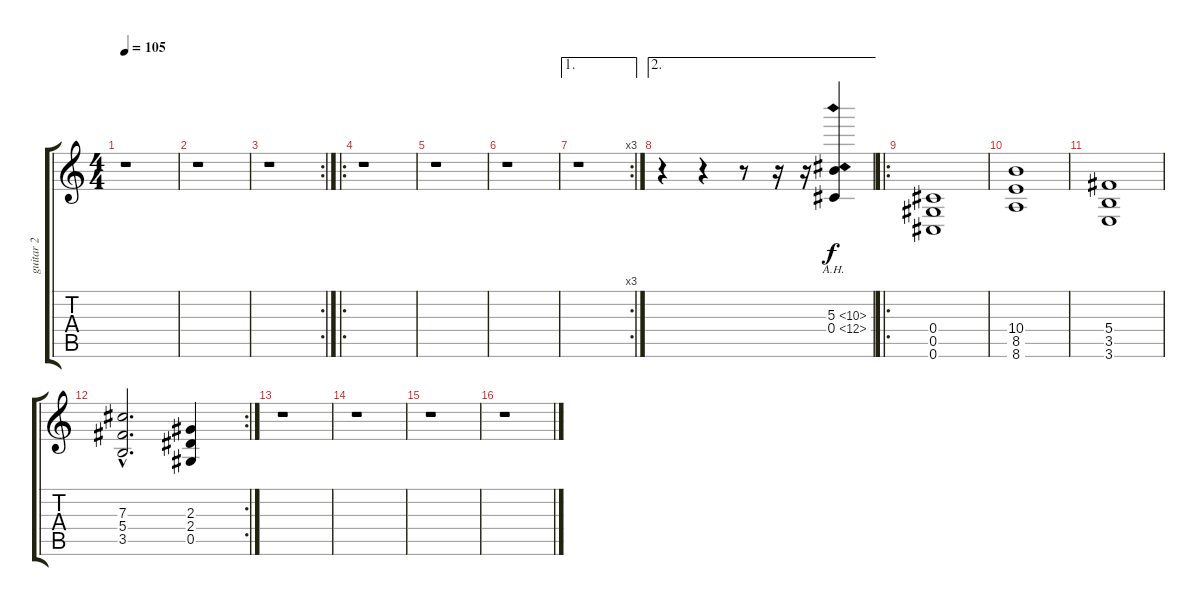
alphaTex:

\track ("guitar 2" "guitar 2") {instrument distortionguitar}
\staff {score tabs}
\tuning (Eb4 Bb3 Gb3 Db3 Ab2 Db2) {hide}
\ts (4 4)
\tempo 105
\clef g2
\ks c
r.1{dy f} |
r.1 |
\rc 2
r.1 |
\ro
r.1 |
r.1 |
r.1 |
\ae 1
\rc 3
r.1 |
\ae 2
r.4 r.4 r.8 r.16 r.16 (5.3{ah 5} 0.4{ah 12}).4 |
\ro
(0.4 0.5 0.6).1 |
(10.4 8.5 8.6).1 |
(5.4 3.5 3.6).1 |
\rc 2
(7.3{hac} 5.4{hac} 3.5{hac}).2{d} (2.3 2.4 0.5).4 |
r.1 |
r.1 |
r.1 |
r.1
